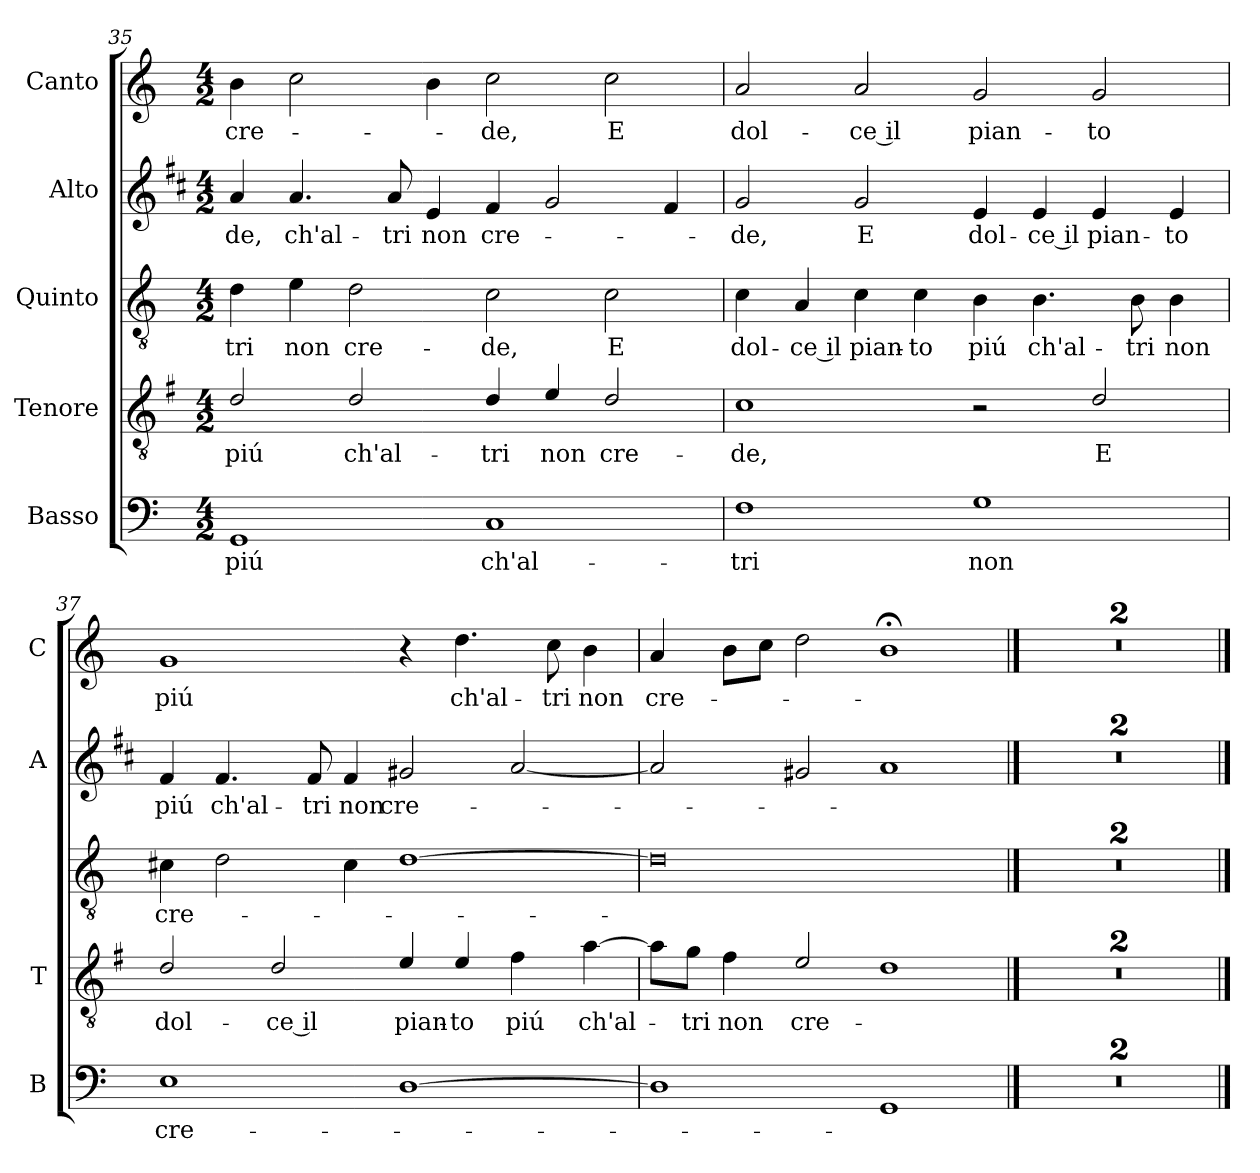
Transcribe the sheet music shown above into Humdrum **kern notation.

**kern	**text	**kern	**text	**kern	**text	**kern	**text	**kern	**text
*part5	*part5	*part4	*part4	*part3	*part3	*part2	*part2	*part1	*part1
*staff5	*staff5	*staff4	*staff4	*staff3	*staff3	*staff2	*staff2	*staff1	*staff1
*I"Basso	*	*I"Tenore	*	*I"Quinto	*	*I"Alto	*	*I"Canto	*
*I'B	*	*I'T	*	*	*	*I'A	*	*I'C	*
!!LO:PB:g=z
*clefF4	*	*clefGv2	*	*clefGv2	*	*clefG2	*	*clefG2	*
*	*	*ITrd4c7	*	*	*	*ITrd1c2	*	*	*
*k[]	*	*k[]	*	*k[]	*	*k[]	*	*k[]	*
*C:	*	*C:	*	*C:	*	*C:	*	*C:	*
*M4/2	*	*M4/2	*	*M4/2	*	*M4/2	*	*M4/2	*
=35	=35	=35	=35	=35	=35	=35	=35	=35	=35
!	!LO:LY:b	!	!LO:LY:b	!	!LO:LY:b	!	!LO:LY:b	!	!LO:LY:b
1GG	piú	2G/	piú	4d\	-tri	4g/	-de,	4b\	cre-
!	!	!	!	!	!LO:LY:b	!	!LO:LY:b	!	!
.	.	.	.	4e\	non	4.g/	ch'al-	2cc\	.
!	!	!	!LO:LY:b	!	!LO:LY:b	!	!	!	!
.	.	2G/	ch'al-	2d\	cre-	.	.	.	.
!	!	!	!	!	!	!	!LO:LY:b	!	!
.	.	.	.	.	.	8g/	-tri	.	.
!	!	!	!	!	!	!	!LO:LY:b	!	!
.	.	.	.	.	.	4d/	non	4b\	.
!	!LO:LY:b	!	!LO:LY:b	!	!LO:LY:b	!	!LO:LY:b	!	!LO:LY:b
1C	ch'al-	4G/	-tri	2c\	-de,	4e/	cre-	2cc\	-de,
!	!	!	!LO:LY:b	!	!	!	!	!	!
.	.	4A/	non	.	.	2f/	.	.	.
!	!	!	!LO:LY:b	!	!LO:LY:b	!	!	!	!LO:LY:b
.	.	2G/	cre-	2c\	E	.	.	2cc\	E
.	.	.	.	.	.	4e/	.	.	.
=36	=36	=36	=36	=36	=36	=36	=36	=36	=36
!	!LO:LY:b	!	!LO:LY:b	!	!LO:LY:b	!	!LO:LY:b	!	!LO:LY:b
1F	-tri	1F	-de,	4c\	dol-	2f/	-de,	2a/	dol-
!	!	!	!	!	!LO:LY:b	!	!	!	!
.	.	.	.	4A/	-ce il	.	.	.	.
!	!	!	!	!	!LO:LY:b	!	!LO:LY:b	!	!LO:LY:b
.	.	.	.	4c\	pian-	2f/	E	2a/	-ce il
!	!	!	!	!	!LO:LY:b	!	!	!	!
.	.	.	.	4c\	-to	.	.	.	.
!	!LO:LY:b	!	!	!	!LO:LY:b	!	!LO:LY:b	!	!LO:LY:b
1G	non	2r	.	4B\	piú	4d/	dol-	2g/	pian-
!	!	!	!	!	!LO:LY:b	!	!LO:LY:b	!	!
.	.	.	.	4.B\	ch'al-	4d/	-ce il	.	.
!	!	!	!LO:LY:b	!	!	!	!LO:LY:b	!	!LO:LY:b
.	.	2G/	E	.	.	4d/	pian-	2g/	-to
!	!	!	!	!	!LO:LY:b	!	!	!	!
.	.	.	.	8B\	-tri	.	.	.	.
!	!	!	!	!	!LO:LY:b	!	!LO:LY:b	!	!
.	.	.	.	4B\	non	4d/	-to	.	.
=37	=37	=37	=37	=37	=37	=37	=37	=37	=37
!	!LO:LY:b	!	!LO:LY:b	!	!LO:LY:b	!	!LO:LY:b	!	!LO:LY:b
1E	cre-	2G/	dol-	4c#X\	cre-	4e/	piú	1g	piú
!	!	!	!	!	!	!	!LO:LY:b	!	!
.	.	.	.	2d\	.	4.e/	ch'al-	.	.
!	!	!	!LO:LY:b	!	!	!	!	!	!
.	.	2G/	-ce il	.	.	.	.	.	.
!	!	!	!	!	!	!	!LO:LY:b	!	!
.	.	.	.	.	.	8e/	-tri	.	.
!	!	!	!	!	!	!	!LO:LY:b	!	!
.	.	.	.	4c#\	.	4e/	non	.	.
!	!	!	!LO:LY:b	!	!	!	!LO:LY:b	!	!
[1D	.	4A/	pian-	[1d	.	2f#X/	cre-	4r	.
!	!	!	!LO:LY:b	!	!	!	!	!	!LO:LY:b
.	.	4A/	-to	.	.	.	.	4.dd\	ch'al-
!	!	!	!LO:LY:b	!	!	!	!	!	!
.	.	4B\	piú	.	.	[2g/	.	.	.
!	!	!	!	!	!	!	!	!	!LO:LY:b
.	.	.	.	.	.	.	.	8cc\	-tri
!	!	!	!LO:LY:b	!	!	!	!	!	!LO:LY:b
.	.	[4d\	ch'al-	.	.	.	.	4b\	non
!!LO:LB:g=z
=38	=38	=38	=38	=38	=38	=38	=38	=38	=38
!	!	!	!	!	!	!	!	!	!LO:LY:b
1D]	.	8d\L]	.	0d]	.	2g/]	.	4a/	cre-
!	!	!	!LO:LY:b	!	!	!	!	!	!
.	.	8c\J	-tri	.	.	.	.	.	.
!	!	!	!LO:LY:b	!	!	!	!	!	!
.	.	4B\	non	.	.	.	.	8b\L	.
.	.	.	.	.	.	.	.	8cc\J	.
!	!	!	!LO:LY:b	!	!	!	!	!	!
.	.	2A/	cre-	.	.	2f#X/	.	2dd\	.
1GG	.	1G	.	.	.	1g	.	1b;<	.
==39	==39	==39	==39	==39	==39	==39	==39	==39	==39
0r	.	0r	.	0r	.	0r	.	0r	.
=40	=40	=40	=40	=40	=40	=40	=40	=40	=40
0r	.	0r	.	0r	.	0r	.	0r	.
==	==	==	==	==	==	==	==	==	==
*-	*-	*-	*-	*-	*-	*-	*-	*-	*-
